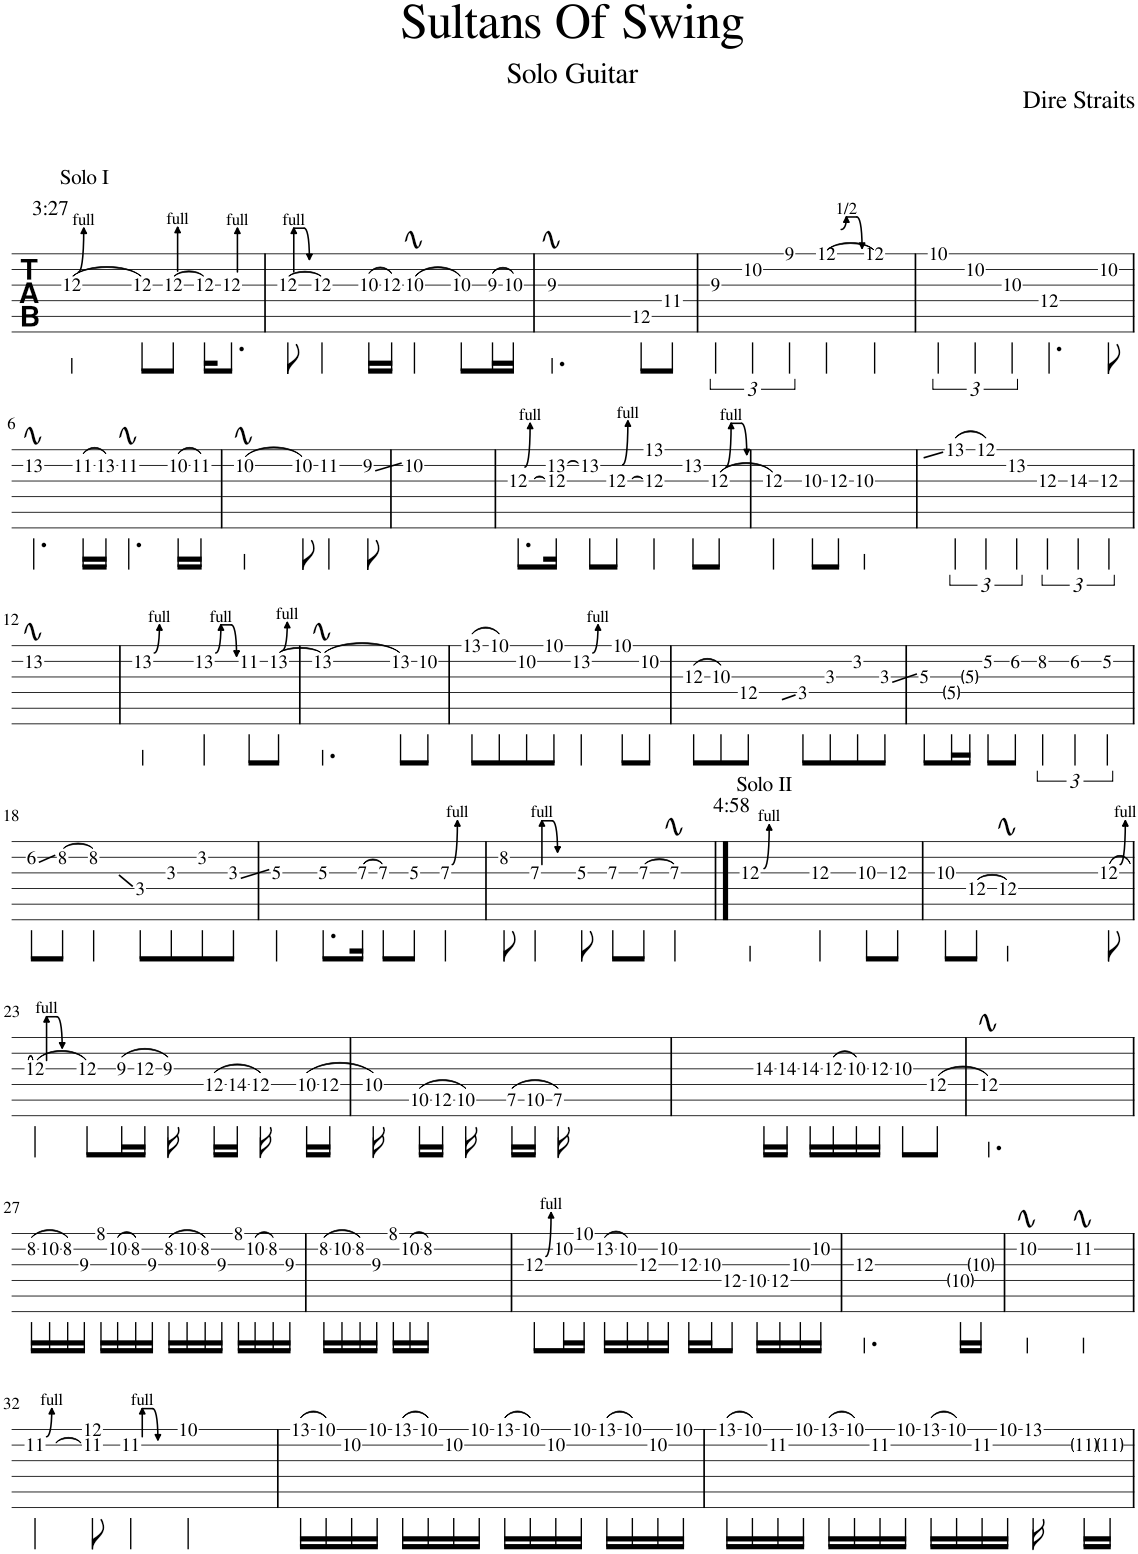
**kern
*part1
*staff1
*I"Guitar
*I'Guit.
*stria6
*
*k[]
*M4/4
=1
!LO:TX:a:t=3&colon;27
[2g\
!LO:TX:a:t=Solo I
8g\L]
[8g\J
16g\KL]
8.g\J
=2
[8g\
4g\]
(16f\LL
16g\JJ)
[4f\
8f\L]
(16e\L
16f\JJ)
=3
2.e\
8A\L
8d-\J
=4
6e\
6a\
6dd-\
[4ee\
4ee\]
=5
6dd\
6a\
6f\
4.d\
8a\
!!LO:LB:g=z
=6
4.cc\
(16b-\LL
16cc\JJ)
4.b-\
(16a\LL
16b-\JJ)
=7
[2a\
8a\]
4b-\
8a-X\
=8
1a
=9
[8.g\L
16g\] [16cc\Jk
8cc\L]
[8g\J
4g\] 4ff\
8cc\L
[8g\J
=10
4g\]
8f\L
8g\J
2f\
=11
(6ff\
6ee\)
6cc\
6g\
6a\
6g\
!!LO:LB:g=z
=12
1cc
=13
2cc\
4cc\
8a#\L
[8cc\J
=14
2.cc\_
8cc\L]
8a\J
=15
(8ff\L
8dd\)
8a\
8dd\J
4cc\
8dd\L
8a\J
=16
(8g\L
8f\)
8d\J
8r
8F\L
8B-\
8d\
8B-\J
=17
8c\L
16G\L
16c\JJ
8e\L
8f\J
6g\
6f\
6e\
!!LO:LB:g=z
=18
8f\L
[8g\J
4g\]
8F\L
8B-\
8d\
8B-\J
=19
4c\
8.c\L
[16d\Jk
8d\L]
8c\J
4d\
=20
8g\
4d\
8c\
8d\L
[8d\J
4d\]
==21
!LO:TX:a:t=4&colon;58
2g\
!LO:TX:a:t=Solo II
4g\
8f\L
8g\J
=22
8f\L
[8d\J
2d\]
8r
[8g\
!!LO:LB:g=z
=23
4g\_
8g\L]
(16e\L
16g\JJ
16e\)
16r
(16d\LL
16e\JJ
16d\)
16r
(16c\LL
16d\JJ
=24
16c\)
16r
(16G\LL
16A\JJ
16G\)
16r
(16E\LL
16G\JJ
16E\)
8.r
4r
=25
4r
8r
16a\LL
16a\JJ
16a\LL
(16g\
16f\)
16g\JJ
8f\L
[8d\J
=26
2.d\]
4r
!!LO:LB:g=z
=27
(16g\LL
16a\
16g\)
16e\JJ
16cc\LL
(16a\
16g\)
16e\JJ
(16g\LL
16a\
16g\)
16e\JJ
16cc\LL
(16a\
16g\)
16e\JJ
=28
(16g\LL
16a\
16g\)
16e\JJ
16cc\LL
(16a\
16g\JJ)
16r
2r
=29
8g\L
16a\L
16dd\JJ
(16cc\LL
16a\)
16g\
16a\JJ
16g\LL
16f\J
8d\J
16c\LL
16d\
16f\
16a\JJ
=30
2.g\
8r
16c\LL
16f\JJ
=31
2a\
2b-\
!!LO:LB:g=z
=32
[4b-\
8b-\ 8ee\
4b-\
4dd\
8r
=33
(16ff\LL
16dd\)
16a\
16dd\JJ
(16ff\LL
16dd\)
16a\
16dd\JJ
(16ff\LL
16dd\)
16a\
16dd\JJ
(16ff\LL
16dd\)
16a\
16dd\JJ
=34
(16ff\LL
16dd\)
16b-\
16dd\JJ
(16ff\LL
16dd\)
16b-\
16dd\JJ
(16ff\LL
16dd\)
16b-\
16dd\JJ
16ff\
16r
16b-\LL
16b-\JJ
=
*-
